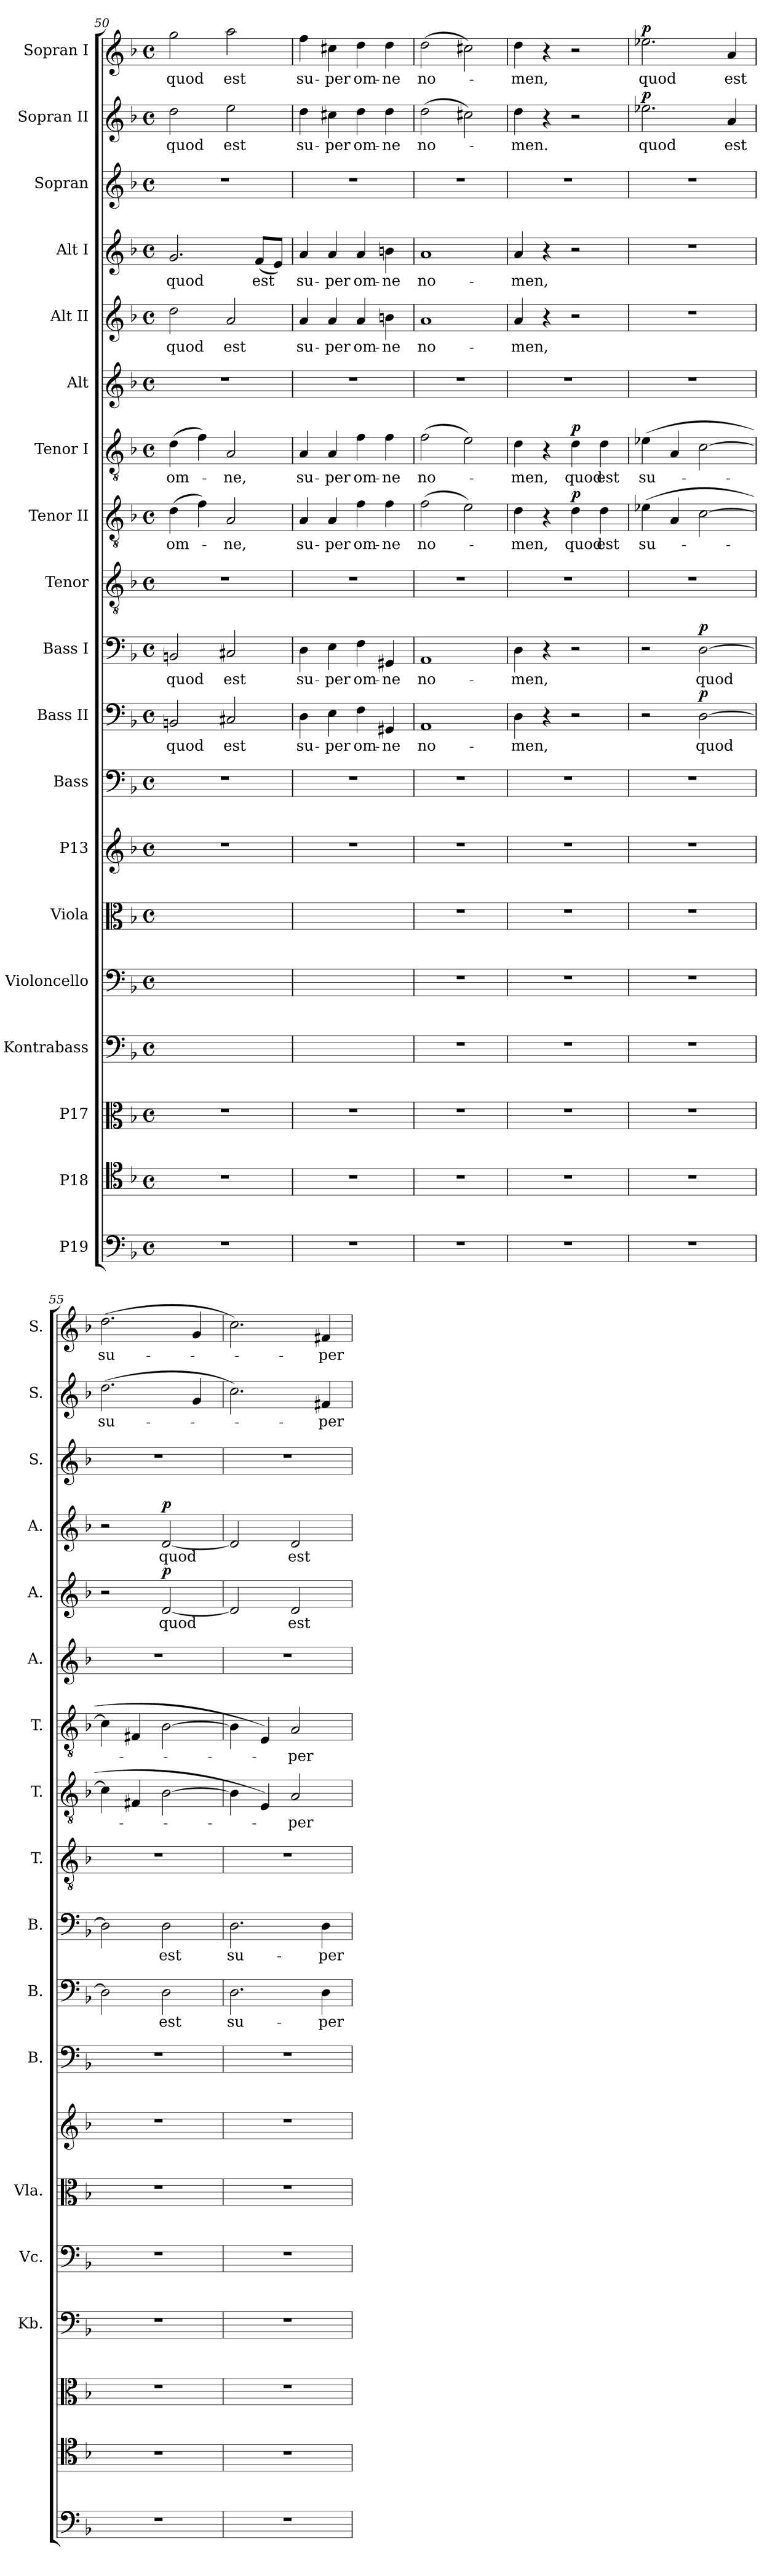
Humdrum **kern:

**kern	**kern	**kern	**kern	**kern	**kern	**kern	**kern	**kern	**text	**dynam	**kern	**text	**dynam	**kern	**kern	**text	**dynam	**kern	**text	**dynam	**kern	**kern	**text	**dynam	**kern	**text	**dynam	**kern	**kern	**text	**dynam	**kern	**text	**dynam
*part19	*part18	*part17	*part16	*part15	*part14	*part13	*part12	*part11	*part11	*part11	*part10	*part10	*part10	*part9	*part8	*part8	*part8	*part7	*part7	*part7	*part6	*part5	*part5	*part5	*part4	*part4	*part4	*part3	*part2	*part2	*part2	*part1	*part1	*part1
*staff19	*staff18	*staff17	*staff16	*staff15	*staff14	*staff13	*staff12	*staff11	*staff11	*staff11	*staff10	*staff10	*staff10	*staff9	*staff8	*staff8	*staff8	*staff7	*staff7	*staff7	*staff6	*staff5	*staff5	*staff5	*staff4	*staff4	*staff4	*staff3	*staff2	*staff2	*staff2	*staff1	*staff1	*staff1
*I"P19	*I"P18	*I"P17	*I"Kontrabass	*I"Violoncello	*I"Viola	*I"P13	*I"Bass	*I"Bass II	*	*	*I"Bass I	*	*	*I"Tenor	*I"Tenor II	*	*	*I"Tenor I	*	*	*I"Alt	*I"Alt II	*	*	*I"Alt I	*	*	*I"Sopran	*I"Sopran II	*	*	*I"Sopran I	*	*
*	*	*	*I'Kb.	*I'Vc.	*I'Vla.	*	*I'B.	*I'B.	*	*	*I'B.	*	*	*I'T.	*I'T.	*	*	*I'T.	*	*	*I'A.	*I'A.	*	*	*I'A.	*	*	*I'S.	*I'S.	*	*	*I'S.	*	*
*clefF4	*clefC4	*clefC3	*clefF4	*clefF4	*clefC3	*clefG2	*clefF4	*clefF4	*	*	*clefF4	*	*	*clefGv2	*clefGv2	*	*	*clefGv2	*	*	*clefG2	*clefG2	*	*	*clefG2	*	*	*clefG2	*clefG2	*	*	*clefG2	*	*
*	*	*	*ITrd7c12	*	*	*	*	*	*	*	*	*	*	*ITrd7c12	*ITrd7c12	*	*	*ITrd7c12	*	*	*	*	*	*	*	*	*	*	*	*	*	*	*	*
*k[b-]	*k[b-]	*k[b-]	*k[b-]	*k[b-]	*k[b-]	*k[b-]	*k[b-]	*k[b-]	*	*	*k[b-]	*	*	*k[b-]	*k[b-]	*	*	*k[b-]	*	*	*k[b-]	*k[b-]	*	*	*k[b-]	*	*	*k[b-]	*k[b-]	*	*	*k[b-]	*	*
*F:	*F:	*F:	*F:	*F:	*F:	*F:	*F:	*F:	*	*	*F:	*	*	*F:	*F:	*	*	*F:	*	*	*F:	*F:	*	*	*F:	*	*	*F:	*F:	*	*	*F:	*	*
*M4/4	*M4/4	*M4/4	*M4/4	*M4/4	*M4/4	*M4/4	*M4/4	*M4/4	*	*	*M4/4	*	*	*M4/4	*M4/4	*	*	*M4/4	*	*	*M4/4	*M4/4	*	*	*M4/4	*	*	*M4/4	*M4/4	*	*	*M4/4	*	*
*met(c)	*met(c)	*met(c)	*met(c)	*met(c)	*met(c)	*met(c)	*met(c)	*met(c)	*	*	*met(c)	*	*	*met(c)	*met(c)	*	*	*met(c)	*	*	*met(c)	*met(c)	*	*	*met(c)	*	*	*met(c)	*met(c)	*	*	*met(c)	*	*
=50	=50	=50	=50	=50	=50	=50	=50	=50	=50	=50	=50	=50	=50	=50	=50	=50	=50	=50	=50	=50	=50	=50	=50	=50	=50	=50	=50	=50	=50	=50	=50	=50	=50	=50
*	*	*	*	*^	*	*	*	*	*	*	*	*	*	*	*	*	*	*	*	*	*	*	*	*	*	*	*	*	*	*	*	*	*	*
!	!	!	!	!	!	!	!	!	!	!LO:LY:b	!	!	!LO:LY:b	!	!	!	!LO:LY:b	!	!	!LO:LY:b	!	!	!	!LO:LY:b	!	!	!LO:LY:b	!	!	!	!LO:LY:b	!	!	!LO:LY:b	!
1r	1r	1r	2BBBn^/yy	2BBn/yy	2BB\yy	1ryy	1r	1r	2BBn/	quod	.	2BBn/	quod	.	1r	(>4D\	om-	.	(>4D\	om-	.	1r	2dd\	quod	.	2.g/	quod	.	1r	2dd\	quod	.	2gg\	quod	.
.	.	.	.	.	.	.	.	.	.	.	.	.	.	.	.	4F\)	.	.	4F\)	.	.	.	.	.	.	.	.	.	.	.	.	.	.	.	.
!	!	!	!	!	!	!	!	!	!	!LO:LY:b	!	!	!LO:LY:b	!	!	!	!LO:LY:b	!	!	!LO:LY:b	!	!	!	!LO:LY:b	!	!	!	!	!	!	!LO:LY:b	!	!	!LO:LY:b	!
.	.	.	2CC#X^/yy	2C#X/yy	2C#\yy	.	.	.	2C#X/	est	.	2C#X/	est	.	.	2AA/	-ne,	.	2AA/	-ne,	.	.	2a/	est	.	.	.	.	.	2ee\	est	.	2aa\	est	.
!	!	!	!	!	!	!	!	!	!	!	!	!	!	!	!	!	!	!	!	!	!	!	!	!	!	!	!LO:LY:b	!	!	!	!	!	!	!	!
.	.	.	.	.	.	.	.	.	.	.	.	.	.	.	.	.	.	.	.	.	.	.	.	.	.	(<8f/L	est	.	.	.	.	.	.	.	.
.	.	.	.	.	.	.	.	.	.	.	.	.	.	.	.	.	.	.	.	.	.	.	.	.	.	8e/J)	.	.	.	.	.	.	.	.	.
=51	=51	=51	=51	=51	=51	=51	=51	=51	=51	=51	=51	=51	=51	=51	=51	=51	=51	=51	=51	=51	=51	=51	=51	=51	=51	=51	=51	=51	=51	=51	=51	=51	=51	=51	=51
!	!	!	!	!	!	!	!	!	!	!LO:LY:b	!	!	!LO:LY:b	!	!	!	!LO:LY:b	!	!	!LO:LY:b	!	!	!	!LO:LY:b	!	!	!LO:LY:b	!	!	!	!LO:LY:b	!	!	!LO:LY:b	!
1r	1r	1r	4DD^\yy	4D/yy	4D\yy	1ryy	1r	1r	4D\	su-	.	4D\	su-	.	1r	4AA/	su-	.	4AA/	su-	.	1r	4a/	su-	.	4a/	su-	.	1r	4dd\	su-	.	4ff\	su-	.
!	!	!	!	!	!	!	!	!	!	!LO:LY:b	!	!	!LO:LY:b	!	!	!	!LO:LY:b	!	!	!LO:LY:b	!	!	!	!LO:LY:b	!	!	!LO:LY:b	!	!	!	!LO:LY:b	!	!	!LO:LY:b	!
.	.	.	4ryy	4ryy	2.ryy	.	.	.	4E\	-per	.	4E\	-per	.	.	4AA/	-per	.	4AA/	-per	.	.	4a/	-per	.	4a/	-per	.	.	4cc#X\	-per	.	4cc#X\	-per	.
!	!	!	!	!	!	!	!	!	!	!LO:LY:b	!	!	!LO:LY:b	!	!	!	!LO:LY:b	!	!	!LO:LY:b	!	!	!	!LO:LY:b	!	!	!LO:LY:b	!	!	!	!LO:LY:b	!	!	!LO:LY:b	!
.	.	.	2ryy	2ryy	.	.	.	.	4F\	om-	.	4F\	om-	.	.	4F\	om-	.	4F\	om-	.	.	4a/	om-	.	4a/	om-	.	.	4dd\	om-	.	4dd\	om-	.
!	!	!	!	!	!	!	!	!	!	!LO:LY:b	!	!	!LO:LY:b	!	!	!	!LO:LY:b	!	!	!LO:LY:b	!	!	!	!LO:LY:b	!	!	!LO:LY:b	!	!	!	!LO:LY:b	!	!	!LO:LY:b	!
.	.	.	.	.	.	.	.	.	4GG#X/	-ne	.	4GG#X/	-ne	.	.	4F\	-ne	.	4F\	-ne	.	.	4bn\	-ne	.	4bn\	-ne	.	.	4dd\	-ne	.	4dd\	-ne	.
*	*	*	*	*v	*v	*	*	*	*	*	*	*	*	*	*	*	*	*	*	*	*	*	*	*	*	*	*	*	*	*	*	*	*	*	*
=52	=52	=52	=52	=52	=52	=52	=52	=52	=52	=52	=52	=52	=52	=52	=52	=52	=52	=52	=52	=52	=52	=52	=52	=52	=52	=52	=52	=52	=52	=52	=52	=52	=52	=52
!	!	!	!	!	!	!	!	!	!LO:LY:b	!	!	!LO:LY:b	!	!	!	!LO:LY:b	!	!	!LO:LY:b	!	!	!	!LO:LY:b	!	!	!LO:LY:b	!	!	!	!LO:LY:b	!	!	!LO:LY:b	!
1r	1r	1r	1r	1r	1r	1r	1r	1AA	no-	.	1AA	no-	.	1r	(>2F\	no-	.	(>2F\	no-	.	1r	1a	no-	.	1a	no-	.	1r	(>2dd\	no-	.	(>2dd\	no-	.
.	.	.	.	.	.	.	.	.	.	.	.	.	.	.	2E\)	.	.	2E\)	.	.	.	.	.	.	.	.	.	.	2cc#X\)	.	.	2cc#X\)	.	.
=53	=53	=53	=53	=53	=53	=53	=53	=53	=53	=53	=53	=53	=53	=53	=53	=53	=53	=53	=53	=53	=53	=53	=53	=53	=53	=53	=53	=53	=53	=53	=53	=53	=53	=53
!	!	!	!	!	!	!	!	!	!LO:LY:b	!	!	!LO:LY:b	!	!	!	!LO:LY:b	!	!	!LO:LY:b	!	!	!	!LO:LY:b	!	!	!LO:LY:b	!	!	!	!LO:LY:b	!	!	!LO:LY:b	!
1r	1r	1r	1r	1r	1r	1r	1r	4D\	-men,	.	4D\	-men,	.	1r	4D\	-men,	.	4D\	-men,	.	1r	4a/	-men,	.	4a/	-men,	.	1r	4dd\	-men.	.	4dd\	-men,	.
.	.	.	.	.	.	.	.	4r	.	.	4r	.	.	.	4r	.	.	4r	.	.	.	4r	.	.	4r	.	.	.	4r	.	.	4r	.	.
!	!	!	!	!	!	!	!	!	!	!	!	!	!	!	!	!LO:LY:b	!LO:DY:b	!	!LO:LY:b	!LO:DY:b	!	!	!	!	!	!	!	!	!	!	!	!	!	!
.	.	.	.	.	.	.	.	2r	.	.	2r	.	.	.	4D\	quod	p	4D\	quod	p	.	2r	.	.	2r	.	.	.	2r	.	.	2r	.	.
!	!	!	!	!	!	!	!	!	!	!	!	!	!	!	!	!LO:LY:b	!	!	!LO:LY:b	!	!	!	!	!	!	!	!	!	!	!	!	!	!	!
.	.	.	.	.	.	.	.	.	.	.	.	.	.	.	4D\	est	.	4D\	est	.	.	.	.	.	.	.	.	.	.	.	.	.	.	.
!!LO:PB:g=z
=54	=54	=54	=54	=54	=54	=54	=54	=54	=54	=54	=54	=54	=54	=54	=54	=54	=54	=54	=54	=54	=54	=54	=54	=54	=54	=54	=54	=54	=54	=54	=54	=54	=54	=54
!	!	!	!	!	!	!	!	!	!	!	!	!	!	!	!	!LO:LY:b	!	!	!LO:LY:b	!	!	!	!	!	!	!	!	!	!	!LO:LY:b	!LO:DY:b	!	!LO:LY:b	!LO:DY:b
1r	1r	1r	1r	1r	1r	1r	1r	2r	.	.	2r	.	.	1r	(>4E-X\	su-	.	(>4E-X\	su-	.	1r	1r	.	.	1r	.	.	1r	2.ee-X\	quod	p	2.ee-X\	quod	p
.	.	.	.	.	.	.	.	.	.	.	.	.	.	.	4AA/	.	.	4AA/	.	.	.	.	.	.	.	.	.	.	.	.	.	.	.	.
!	!	!	!	!	!	!	!	!	!LO:LY:b	!LO:DY:b	!	!LO:LY:b	!LO:DY:b	!	!	!	!	!	!	!	!	!	!	!	!	!	!	!	!	!	!	!	!	!
.	.	.	.	.	.	.	.	[2D\	quod	p	[2D\	quod	p	.	[2C\	.	.	[2C\	.	.	.	.	.	.	.	.	.	.	.	.	.	.	.	.
!	!	!	!	!	!	!	!	!	!	!	!	!	!	!	!	!	!	!	!	!	!	!	!	!	!	!	!	!	!	!LO:LY:b	!	!	!LO:LY:b	!
.	.	.	.	.	.	.	.	.	.	.	.	.	.	.	.	.	.	.	.	.	.	.	.	.	.	.	.	.	4a/	est	.	4a/	est	.
=55	=55	=55	=55	=55	=55	=55	=55	=55	=55	=55	=55	=55	=55	=55	=55	=55	=55	=55	=55	=55	=55	=55	=55	=55	=55	=55	=55	=55	=55	=55	=55	=55	=55	=55
!	!	!	!	!	!	!	!	!	!	!	!	!	!	!	!	!	!	!	!	!	!	!	!	!	!	!	!	!	!	!LO:LY:b	!	!	!LO:LY:b	!
1r	1r	1r	1r	1r	1r	1r	1r	2D\]	.	.	2D\]	.	.	1r	4C\]	.	.	4C\]	.	.	1r	2r	.	.	2r	.	.	1r	(>2.dd\	su-	.	(>2.dd\	su-	.
.	.	.	.	.	.	.	.	.	.	.	.	.	.	.	4FF#X/	.	.	4FF#X/	.	.	.	.	.	.	.	.	.	.	.	.	.	.	.	.
!	!	!	!	!	!	!	!	!	!LO:LY:b	!	!	!LO:LY:b	!	!	!	!	!	!	!	!	!	!	!LO:LY:b	!LO:DY:b	!	!LO:LY:b	!LO:DY:b	!	!	!	!	!	!	!
.	.	.	.	.	.	.	.	2D\	est	.	2D\	est	.	.	[2BB-\	.	.	[2BB-\	.	.	.	[2d/	quod	p	[2d/	quod	p	.	.	.	.	.	.	.
.	.	.	.	.	.	.	.	.	.	.	.	.	.	.	.	.	.	.	.	.	.	.	.	.	.	.	.	.	4g/	.	.	4g/	.	.
=56	=56	=56	=56	=56	=56	=56	=56	=56	=56	=56	=56	=56	=56	=56	=56	=56	=56	=56	=56	=56	=56	=56	=56	=56	=56	=56	=56	=56	=56	=56	=56	=56	=56	=56
!	!	!	!	!	!	!	!	!	!LO:LY:b	!	!	!LO:LY:b	!	!	!	!	!	!	!	!	!	!	!	!	!	!	!	!	!	!	!	!	!	!
1r	1r	1r	1r	1r	1r	1r	1r	2.D\	su-	.	2.D\	su-	.	1r	4BB-\]	.	.	4BB-\]	.	.	1r	2d/]	.	.	2d/]	.	.	1r	2.cc\)	.	.	2.cc\)	.	.
.	.	.	.	.	.	.	.	.	.	.	.	.	.	.	4EE/)	.	.	4EE/)	.	.	.	.	.	.	.	.	.	.	.	.	.	.	.	.
!	!	!	!	!	!	!	!	!	!	!	!	!	!	!	!	!LO:LY:b	!	!	!LO:LY:b	!	!	!	!LO:LY:b	!	!	!LO:LY:b	!	!	!	!	!	!	!	!
.	.	.	.	.	.	.	.	.	.	.	.	.	.	.	2AA/	-per	.	2AA/	-per	.	.	2d/	est	.	2d/	est	.	.	.	.	.	.	.	.
!	!	!	!	!	!	!	!	!	!LO:LY:b	!	!	!LO:LY:b	!	!	!	!	!	!	!	!	!	!	!	!	!	!	!	!	!	!LO:LY:b	!	!	!LO:LY:b	!
.	.	.	.	.	.	.	.	4D\	-per	.	4D\	-per	.	.	.	.	.	.	.	.	.	.	.	.	.	.	.	.	4f#X/	-per	.	4f#X/	-per	.
=	=	=	=	=	=	=	=	=	=	=	=	=	=	=	=	=	=	=	=	=	=	=	=	=	=	=	=	=	=	=	=	=	=	=
*-	*-	*-	*-	*-	*-	*-	*-	*-	*-	*-	*-	*-	*-	*-	*-	*-	*-	*-	*-	*-	*-	*-	*-	*-	*-	*-	*-	*-	*-	*-	*-	*-	*-	*-
